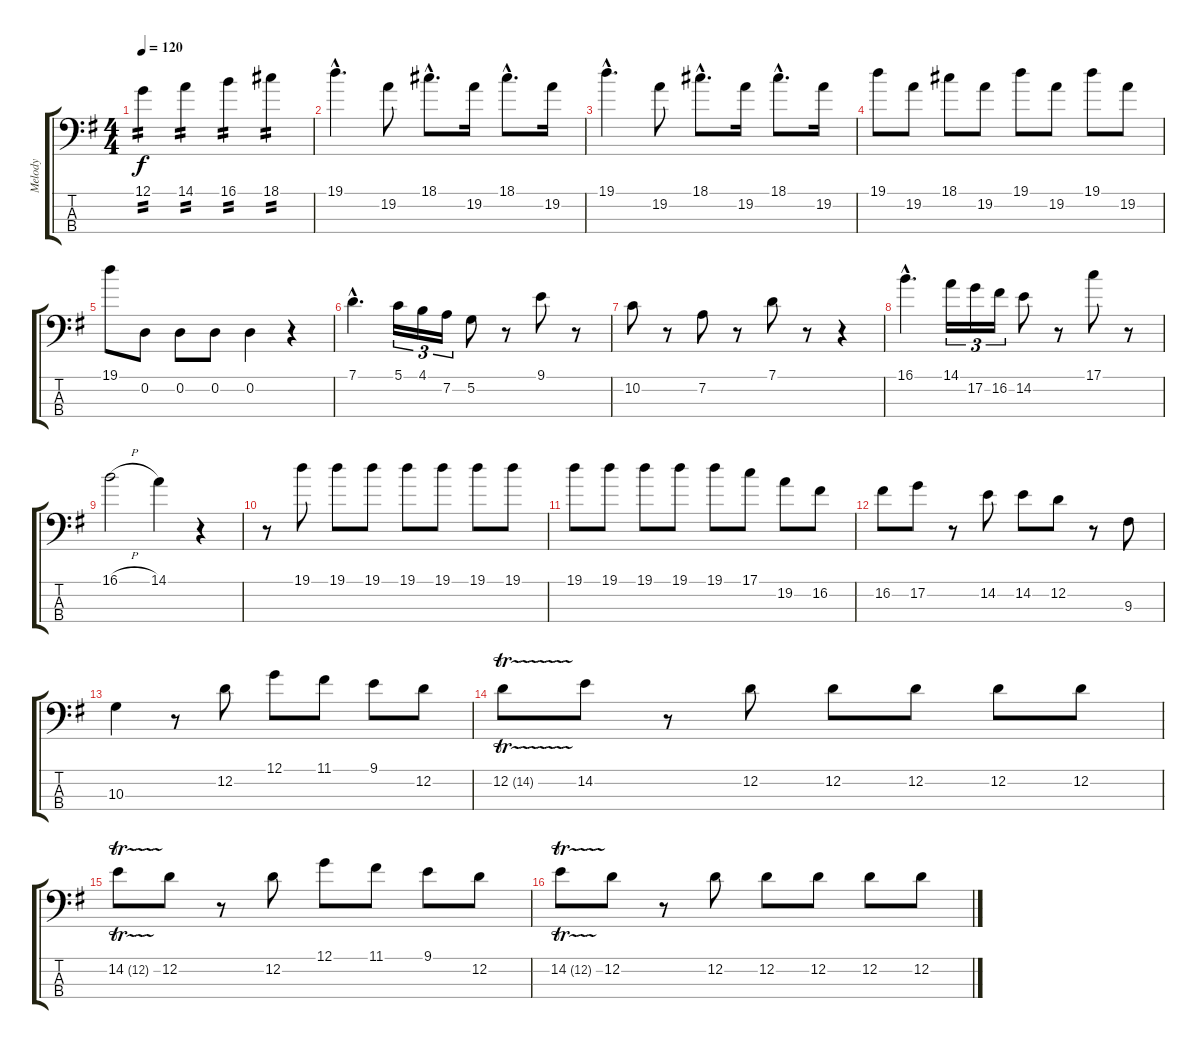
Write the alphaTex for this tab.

\track ("Melody" "Melody") {instrument electricbassfinger}
\staff {score tabs}
\tuning (G2 D2 A1 E1) {hide}
\ts (4 4)
\tempo 120
\clef f4
\ks g
12.1.4{tp 2 dy f} 14.1.4{tp 2} 16.1.4{tp 2} 18.1.4{tp 2} |
19.1{hac}.4{d} 19.2.8 18.1{hac}.8{d} 19.2.16 18.1{hac}.8{d} 19.2.16 |
19.1{hac}.4{d} 19.2.8 18.1{hac}.8{d} 19.2.16 18.1{hac}.8{d} 19.2.16 |
19.1.8 19.2.8 18.1.8 19.2.8 19.1.8 19.2.8 19.1.8 19.2.8 |
19.1.8 0.2.8 0.2.8 0.2.8 0.2.4 r.4 |
7.1{hac}.4{d} 5.1.16{tu (3 2)} 4.1.16{tu (3 2)} 7.2.16{tu (3 2)} 5.2.8 r.8 9.1.8 r.8 |
10.2.8 r.8 7.2.8 r.8 7.1.8 r.8 r.4 |
16.1{hac}.4{d} 14.1.16{tu (3 2)} 17.2.16{tu (3 2)} 16.2.16{tu (3 2)} 14.2.8 r.8 17.1.8 r.8 |
16.1{h}.2 14.1.4 r.4 |
r.8 19.1.8 19.1.8 19.1.8 19.1.8 19.1.8 19.1.8 19.1.8 |
19.1.8 19.1.8 19.1.8 19.1.8 19.1.8 17.1.8 19.2.8 16.2.8 |
16.2.8 17.2.8 r.8 14.2.8 14.2.8 12.2.8 r.8 9.3.8 |
10.3.4 r.8 12.2.8 12.1.8 11.1.8 9.1.8 12.2.8 |
12.2{tr (14 16)}.8 14.2.8 r.8 12.2.8 12.2.8 12.2.8 12.2.8 12.2.8 |
14.2{tr (12 16)}.8 12.2.8 r.8 12.2.8 12.1.8 11.1.8 9.1.8 12.2.8 |
14.2{tr (12 16)}.8 12.2.8 r.8 12.2.8 12.2.8 12.2.8 12.2.8 12.2.8
